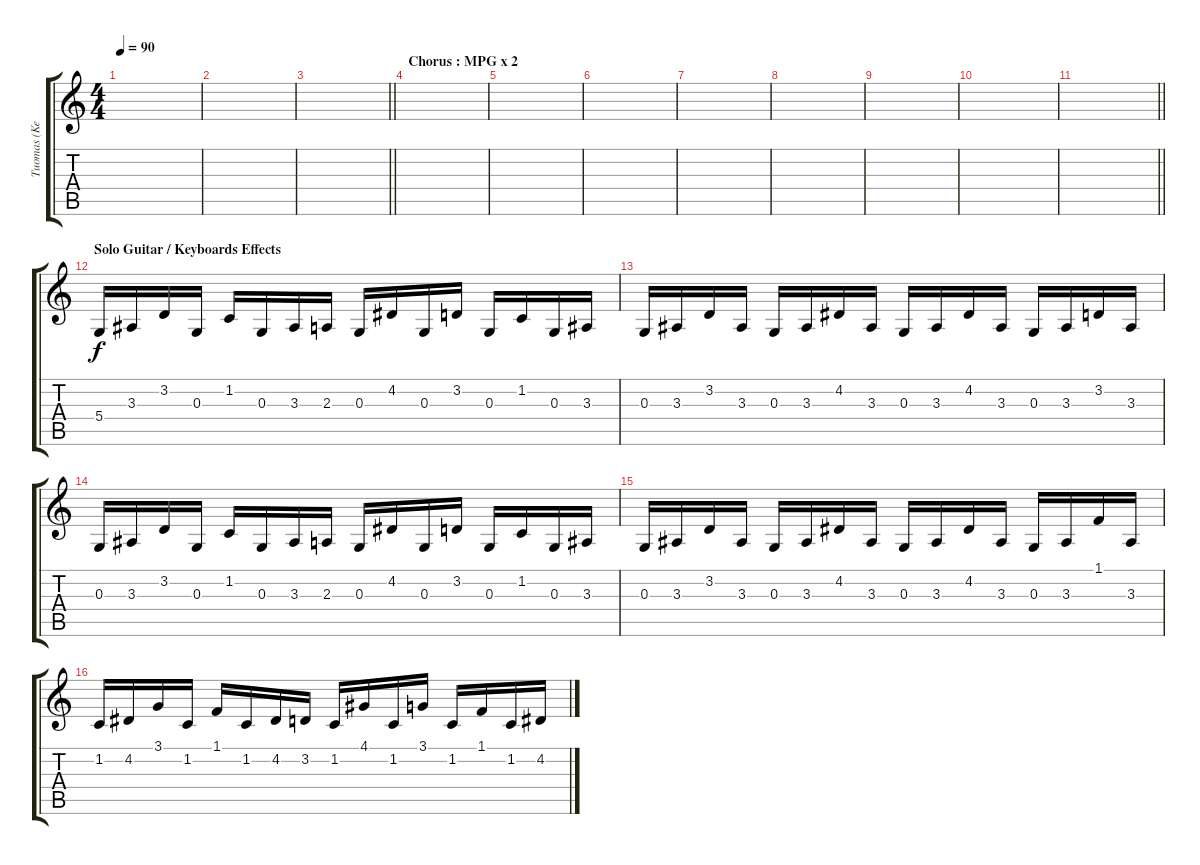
\track ("Tuomas (Keyboards 1)" "Tuomas (Ke") {instrument tremolostrings}
\staff {score tabs}
\tuning (E4 B3 G3 D3 A2 E2) {hide}
\ts (4 4)
\tempo 90
\clef g2
\ks c
|
|
\barLineRight lightlight
|
\section ("" "Chorus : MPG x 2")
|
|
|
|
|
|
|
\barLineRight lightlight
|
\section ("" "Solo Guitar / Keyboards Effects")
5.4.16{balance 16} 3.3.16 3.2.16 0.3.16 1.2.16 0.3.16 3.3.16 2.3.16 0.3.16 4.2.16 0.3.16 3.2.16 0.3.16 1.2.16 0.3.16 3.3.16 |
0.3.16{balance 8} 3.3.16 3.2.16 3.3.16 0.3.16 3.3.16 4.2.16 3.3.16 0.3.16 3.3.16 4.2.16 3.3.16 0.3.16 3.3.16 3.2.16 3.3.16 |
0.3.16{balance 0} 3.3.16 3.2.16 0.3.16 1.2.16 0.3.16 3.3.16 2.3.16 0.3.16 4.2.16 0.3.16 3.2.16 0.3.16 1.2.16 0.3.16 3.3.16 |
0.3.16{balance 8} 3.3.16 3.2.16 3.3.16 0.3.16 3.3.16 4.2.16 3.3.16 0.3.16 3.3.16 4.2.16 3.3.16 0.3.16 3.3.16 1.1.16 3.3.16 |
1.2.16 4.2.16 3.1.16 1.2.16 1.1.16 1.2.16 4.2.16 3.2.16 1.2.16 4.1.16 1.2.16 3.1.16 1.2.16 1.1.16 1.2.16 4.2.16
